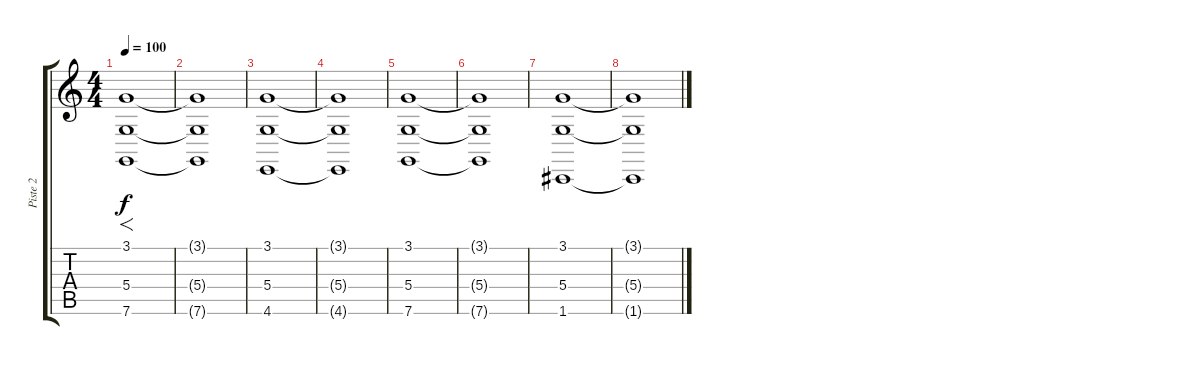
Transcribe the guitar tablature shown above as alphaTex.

\track ("Piste 2" "Piste 2") {instrument fx7echoes}
\staff {score tabs}
\tuning (E4 B3 G3 D3 A2 C2) {hide}
\ts (4 4)
\tempo 100
\clef g2
\ks c
(3.1 5.4 7.6).1{f dy f} |
(3.1{t} 5.4{t} 7.6{t}).1 |
(3.1 5.4 4.6).1 |
(3.1{t} 5.4{t} 4.6{t}).1 |
(3.1 5.4 7.6).1 |
(3.1{t} 5.4{t} 7.6{t}).1 |
(3.1 5.4 1.6).1 |
(3.1{t} 5.4{t} 1.6{t}).1
